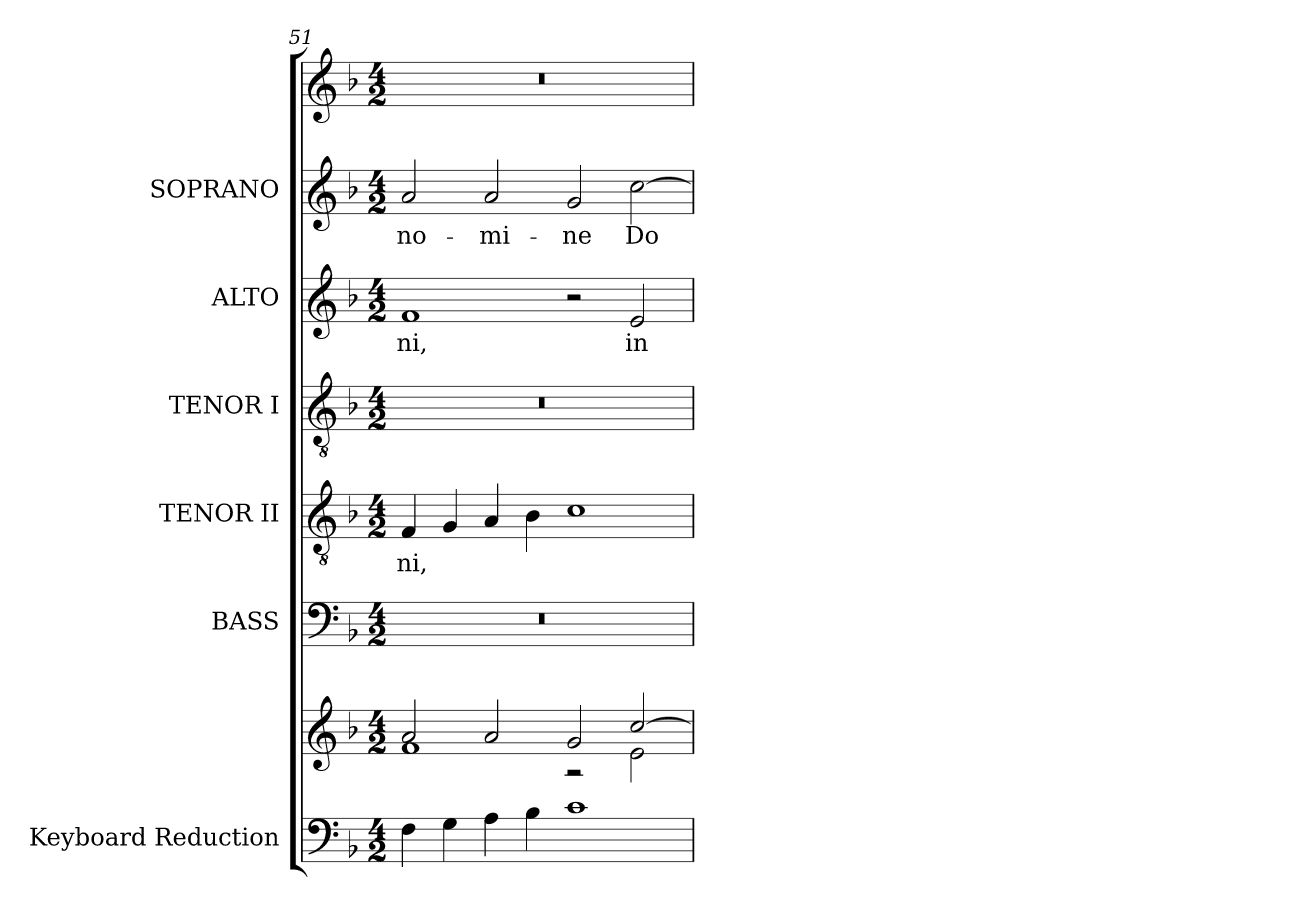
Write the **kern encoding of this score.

**kern	**kern	**kern	**kern	**text	**kern	**kern	**text	**kern	**text	**kern
*part7	*part7	*part6	*part5	*part5	*part4	*part3	*part3	*part2	*part2	*part1
*staff8	*staff7	*staff6	*staff5	*staff5	*staff4	*staff3	*staff3	*staff2	*staff2	*staff1
*I"Keyboard Reduction	*	*I"BASS	*I"TENOR II	*	*I"TENOR I	*I"ALTO	*	*I"SOPRANO	*	*
*I'Reduc.	*	*I'B.	*I'T. II	*	*I'T. I	*I'A.	*	*I'S.	*	*
*clefF4	*clefG2	*clefF4	*clefGv2	*	*clefGv2	*clefG2	*	*clefG2	*	*clefG2
*	*	*	*ITrd7c12	*	*ITrd7c12	*	*	*	*	*
*k[b-]	*k[b-]	*k[b-]	*k[b-]	*	*k[b-]	*k[b-]	*	*k[b-]	*	*k[b-]
*F:	*F:	*F:	*F:	*	*F:	*F:	*	*F:	*	*F:
*M4/2	*M4/2	*M4/2	*M4/2	*	*M4/2	*M4/2	*	*M4/2	*	*M4/2
=51	=51	=51	=51	=51	=51	=51	=51	=51	=51	=51
*	*^	*	*	*	*	*	*	*	*	*
!	!	!	!LO:N:vis=1	!	!	!	!	!	!	!	!
!	!	!	!	!	!LO:LY:b:color=#000000	!LO:N:vis=1	!	!	!	!	!
!	!	!	!	!	!	!	!	!LO:LY:b:color=#000000	!	!	!
!	!	!	!	!	!	!	!	!	!	!LO:LY:b:color=#000000	!LO:N:vis=1
4Fi\	2ai/	1fi	0r	4FFi/	-ni,	0r	1fi	-ni,	2ai/	no-	0r
4Gi\	.	.	.	4GGi/	.	.	.	.	.	.	.
!	!	!	!	!	!	!	!	!	!	!LO:LY:b:color=#000000	!
4Ai\	2ai/	.	.	4AAi/	.	.	.	.	2ai/	-mi-	.
4B-i\	.	.	.	4BB-i\	.	.	.	.	.	.	.
!	!	!	!	!	!	!	!	!	!	!LO:LY:b:color=#000000	!
1ci	2gi/	2r	.	1Ci	.	.	2r	.	2gi/	-ne	.
!	!	!	!	!	!	!	!	!LO:LY:b:color=#000000	!	!	!
!	!	!	!	!	!	!	!	!	!	!LO:LY:b:color=#000000	!
.	[2cci/	2ei\	.	.	.	.	2ei/	in	[2cci\	Do-	.
*	*v	*v	*	*	*	*	*	*	*	*	*
=	=	=	=	=	=	=	=	=	=	=
*-	*-	*-	*-	*-	*-	*-	*-	*-	*-	*-
